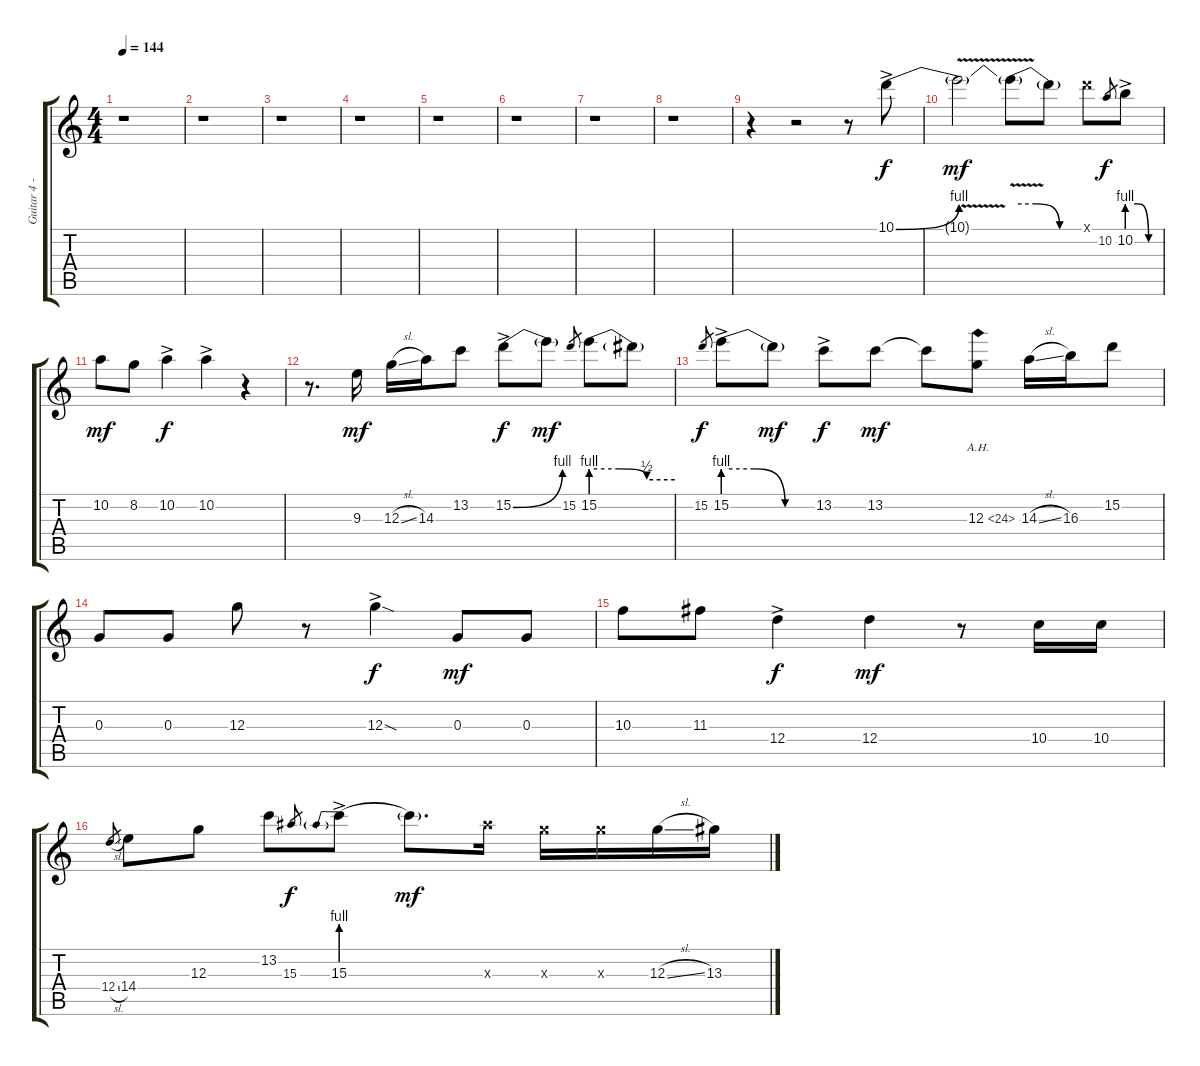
\track ("Guitar 4 - Solo" "Guitar 4 -") {instrument distortionguitar}
\staff {score tabs}
\tuning (E4 B3 G3 D3 A2 E2) {hide}
\ts (4 4)
\tempo 144
\clef g2
\ks c
r.1{dy f} |
r.1 |
r.1 |
r.1 |
r.1 |
r.1 |
r.1 |
r.1 |
r.4 r.2 r.8 10.1{be (bend 0 0 60 4) ac}.8 |
10.1{v t}.2{dy mf} 10.1{be (custom 0 4 20 4 40 0 60 0) t}.8 10.1{t}.8 10.1{x}.8 10.2.8{gr dy f} 10.2{be (custom 0 4 20 4 40 0 60 0) ac}.8 |
10.2.8{dy mf} 8.2.8 10.2{ac}.4{dy f} 10.2{ac}.4 r.4 |
r.8{d} 9.3.16{dy mf} 12.3{sl}.16 14.3.16 13.2.8 15.2{be (bend 0 0 60 4) ac}.8{dy f} 15.2{t}.8{dy mf} 15.2.8{gr} 15.2{be (custom 0 4 20 4 40 2 60 2)}.8 15.2{t}.8 |
15.2.8{gr dy f} 15.2{be (custom 0 4 20 4 40 0 60 0) ac}.8 15.2{t}.8{dy mf} 13.2{ac}.8{dy f} 13.2.8{dy mf} 13.2{t}.8 12.3{ah 12}.8 14.3{sl}.16 16.3.16 15.2.8 |
0.3.8 0.3.8 12.3.8 r.8 12.3{sod ac}.4{dy f} 0.3.8{dy mf} 0.3.8 |
10.3.8 11.3.8 12.4{ac}.4{dy f} 12.4.4{dy mf} r.8 10.4.16 10.4.16 |
12.4{sl}.8{gr} 14.4.8 12.3.8 13.2.8 15.3.8{gr dy f} 15.3{be (prebend 0 4 60 4) ac}.8 15.3{t}.8{d dy mf} 15.3{x}.16 12.3{x}.16 12.3{x}.16 12.3{sl}.16 13.3{sl}.16
